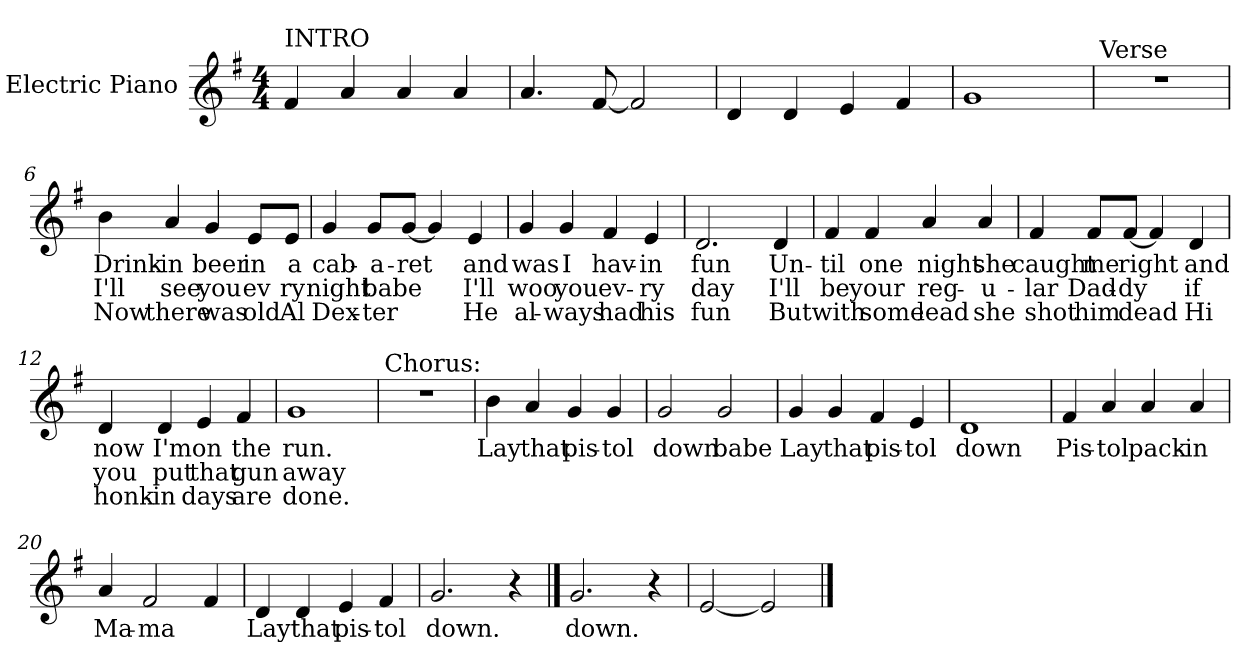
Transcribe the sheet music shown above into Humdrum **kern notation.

**kern	**text	**text	**text
*part1	*part1	*part1	*part1
*staff1	*staff1	*staff1	*staff1
*I"Electric Piano	*	*	*
*I'E.Pno	*	*	*
*clefG2	*	*	*
*k[f#]	*	*	*
*G:	*	*	*
*M4/4	*	*	*
=1	=1	=1	=1
!LO:TX:a:t=INTRO	!	!	!
4f#/	.	.	.
4a/	.	.	.
4a/	.	.	.
4a/	.	.	.
=2	=2	=2	=2
4.a/	.	.	.
[8f#/	.	.	.
2f#/]	.	.	.
=3	=3	=3	=3
4d/	.	.	.
4d/	.	.	.
4e/	.	.	.
4f#/	.	.	.
=4	=4	=4	=4
1g	.	.	.
!!LO:LB:g=z
=5	=5	=5	=5
!LO:TX:a:t=Verse	!	!	!
1r	.	.	.
=6	=6	=6	=6
4b\	Drink-	I'll	Now
4a/	-in	see	there
4g/	beer	you	was
8e/L	in	ev	old
8e/J	a	ry	Al
=7	=7	=7	=7
4g/	cab-	night	Dex-
8g/L	-a-	babe	-ter
[8g/J	-ret	.	.
4g/]	.	.	.
4e/	and	I'll	He
=8	=8	=8	=8
4g/	was	woo	al-
4g/	I	you	-ways
4f#/	hav-	ev-	had
4e/	-in	-ry	his
!!LO:LB:g=z
=9	=9	=9	=9
2.d/	fun	day	fun
4d/	Un-	I'll	But
=10	=10	=10	=10
4f#/	-til	be	with
4f#/	one	your	some
4a/	night	reg-	lead
4a/	she	-u-	she
=11	=11	=11	=11
4f#/	caught	-lar	shot
8f#/L	me	Dad-	him
[8f#/J	right	-dy	dead
4f#/]	.	.	.
4d/	and	if	Hi
=12	=12	=12	=12
4d/	now	you	honk-
4d/	I'm	put	-in
4e/	on	that	days
4f#/	the	gun	are
=13	=13	=13	=13
1g	run.	away	done.
!!LO:LB:g=z
=14	=14	=14	=14
!LO:TX:a:t=Chorus&colon;	!	!	!
1r	.	.	.
=15	=15	=15	=15
4b\	Lay	.	.
4a/	that	.	.
4g/	pis-	.	.
4g/	-tol	.	.
=16	=16	=16	=16
2g/	down	.	.
2g/	babe	.	.
=17	=17	=17	=17
4g/	Lay	.	.
4g/	that	.	.
4f#/	pis-	.	.
4e/	-tol	.	.
=18	=18	=18	=18
1d	down	.	.
!!LO:LB:g=z
=19	=19	=19	=19
4f#/	Pis-	.	.
4a/	-tol	.	.
4a/	pack-	.	.
4a/	-in	.	.
=20	=20	=20	=20
4a/	Ma-	.	.
2f#/	-ma	.	.
4f#/	.	.	.
=21	=21	=21	=21
4d/	Lay	.	.
4d/	that	.	.
4e/	pis-	.	.
4f#/	-tol	.	.
=22	=22	=22	=22
2.g/	down.	.	.
4r	.	.	.
==23	==23	==23	==23
2.g/	down.	.	.
4r	.	.	.
=24	=24	=24	=24
[2e/	.	.	.
2e/]	.	.	.
==	==	==	==
*-	*-	*-	*-
